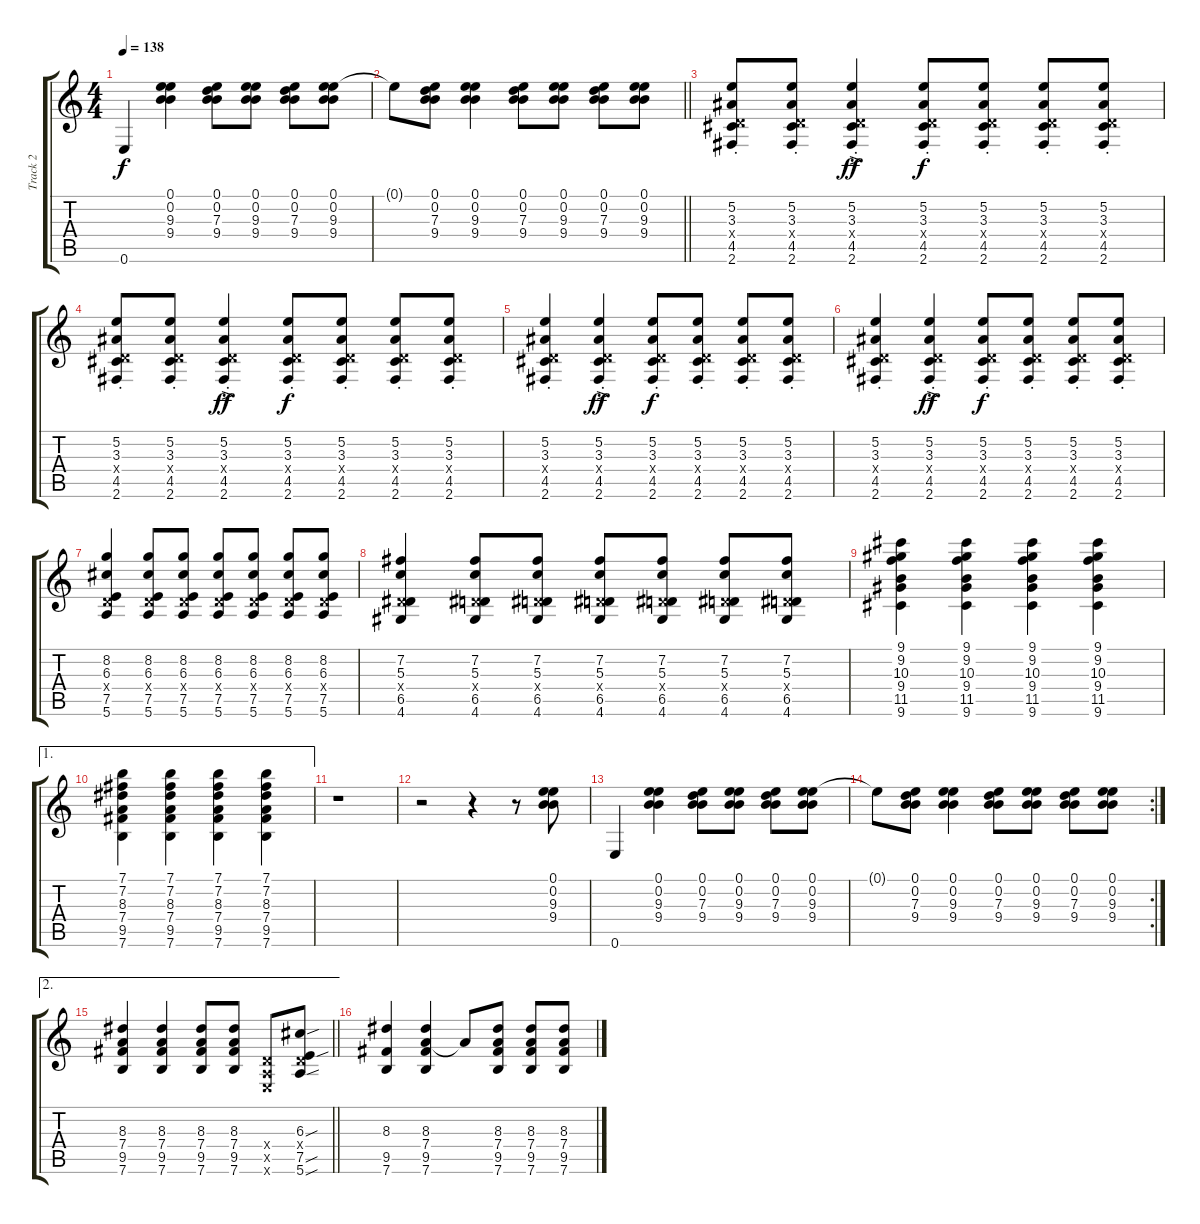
\track ("Track 2" "Track 2") {instrument electricguitarclean}
\staff {score tabs}
\tuning (E4 B3 G3 D3 A2 E2) {hide}
\ts (4 4)
\tempo 138
\clef g2
\ks c
0.6.4{dy f} (0.1 0.2 9.3 9.4).4 (0.1 0.2 7.3 9.4).8 (0.1 0.2 9.3 9.4).8 (0.1 0.2 7.3 9.4).8 (0.1 0.2 9.3 9.4).8 |
\barLineRight lightlight
0.1{t}.8 (0.1 0.2 7.3 9.4).8 (0.1 0.2 9.3 9.4).4 (0.1 0.2 7.3 9.4).8 (0.1 0.2 9.3 9.4).8 (0.1 0.2 7.3 9.4).8 (0.1 0.2 9.3 9.4).8 |
(5.2{st} 3.3 0.4{x} 4.5 2.6).8 (5.2 3.3{st} 0.4{x} 4.5 2.6).8 (5.2 3.3 0.4{x} 4.5 2.6{ac st}).4{dy ff} (5.2 3.3 0.4{x} 4.5 2.6{st}).8{dy f} (5.2 3.3 0.4{x} 4.5 2.6{st}).8 (5.2 3.3 0.4{x} 4.5 2.6{st}).8 (5.2 3.3 0.4{x} 4.5 2.6{st}).8 |
(5.2{st} 3.3 0.4{x} 4.5 2.6).8 (5.2 3.3{st} 0.4{x} 4.5 2.6).8 (5.2 3.3 0.4{x} 4.5 2.6{ac st}).4{dy ff} (5.2 3.3 0.4{x} 4.5 2.6{st}).8{dy f} (5.2 3.3 0.4{x} 4.5 2.6{st}).8 (5.2 3.3 0.4{x} 4.5 2.6{st}).8 (5.2 3.3 0.4{x} 4.5 2.6{st}).8 |
(5.2{st} 3.3 0.4{x} 4.5 2.6).4 (5.2 3.3 0.4{x} 4.5 2.6{ac st}).4{dy ff} (5.2 3.3 0.4{x} 4.5 2.6{st}).8{dy f} (5.2 3.3 0.4{x} 4.5 2.6{st}).8 (5.2 3.3 0.4{x} 4.5 2.6{st}).8 (5.2 3.3 0.4{x} 4.5 2.6{st}).8 |
(5.2{st} 3.3 0.4{x} 4.5 2.6).4 (5.2 3.3 0.4{x} 4.5 2.6{ac st}).4{dy ff} (5.2 3.3 0.4{x} 4.5 2.6{st}).8{dy f} (5.2 3.3 0.4{x} 4.5 2.6{st}).8 (5.2 3.3 0.4{x} 4.5 2.6{st}).8 (5.2 3.3 0.4{x} 4.5 2.6{st}).8 |
(8.2 6.3 0.4{x} 7.5 5.6).4 (8.2 6.3 0.4{x} 7.5 5.6).8 (8.2 6.3 0.4{x} 7.5 5.6).8 (8.2 6.3 0.4{x} 7.5 5.6).8 (8.2 6.3 0.4{x} 7.5 5.6).8 (8.2 6.3 0.4{x} 7.5 5.6).8 (8.2 6.3 0.4{x} 7.5 5.6).8 |
(7.2 5.3 0.4{x} 6.5 4.6).4 (7.2 5.3 0.4{x} 6.5 4.6).8 (7.2 5.3 0.4{x} 6.5 4.6).8 (7.2 5.3 0.4{x} 6.5 4.6).8 (7.2 5.3 0.4{x} 6.5 4.6).8 (7.2 5.3 0.4{x} 6.5 4.6).8 (7.2 5.3 0.4{x} 6.5 4.6).8 |
(9.1 9.2 10.3 9.4 11.5 9.6).4 (9.1 9.2 10.3 9.4 11.5 9.6).4 (9.1 9.2 10.3 9.4 11.5 9.6).4 (9.1 9.2 10.3 9.4 11.5 9.6).4 |
\ae 1
(7.1 7.2 8.3 7.4 9.5 7.6).4 (7.1 7.2 8.3 7.4 9.5 7.6).4 (7.1 7.2 8.3 7.4 9.5 7.6).4 (7.1 7.2 8.3 7.4 9.5 7.6).4 |
r.1 |
r.2 r.4 r.8 (0.1 0.2 9.3 9.4).8 |
0.6.4 (0.1 0.2 9.3 9.4).4 (0.1 0.2 7.3 9.4).8 (0.1 0.2 9.3 9.4).8 (0.1 0.2 7.3 9.4).8 (0.1 0.2 9.3 9.4).8 |
\rc 2
0.1{t}.8 (0.1 0.2 7.3 9.4).8 (0.1 0.2 9.3 9.4).4 (0.1 0.2 7.3 9.4).8 (0.1 0.2 9.3 9.4).8 (0.1 0.2 7.3 9.4).8 (0.1 0.2 9.3 9.4).8 |
\ae 2
\barLineRight lightlight
(8.3 7.4 9.5 7.6).4 (8.3 7.4 9.5 7.6).4 (8.3 7.4 9.5 7.6).8 (8.3 7.4 9.5 7.6).8 (0.4{x} 0.5{x} 0.6{x}).8 (6.3{sou} 0.4{x} 7.5{sou} 5.6{sou}).8 |
(8.3 9.5 7.6).4 (8.3 7.4 9.5 7.6).4 7.4{t}.8 (8.3 7.4 9.5 7.6).8 (8.3 7.4 9.5 7.6).8 (8.3 7.4 9.5 7.6).8
